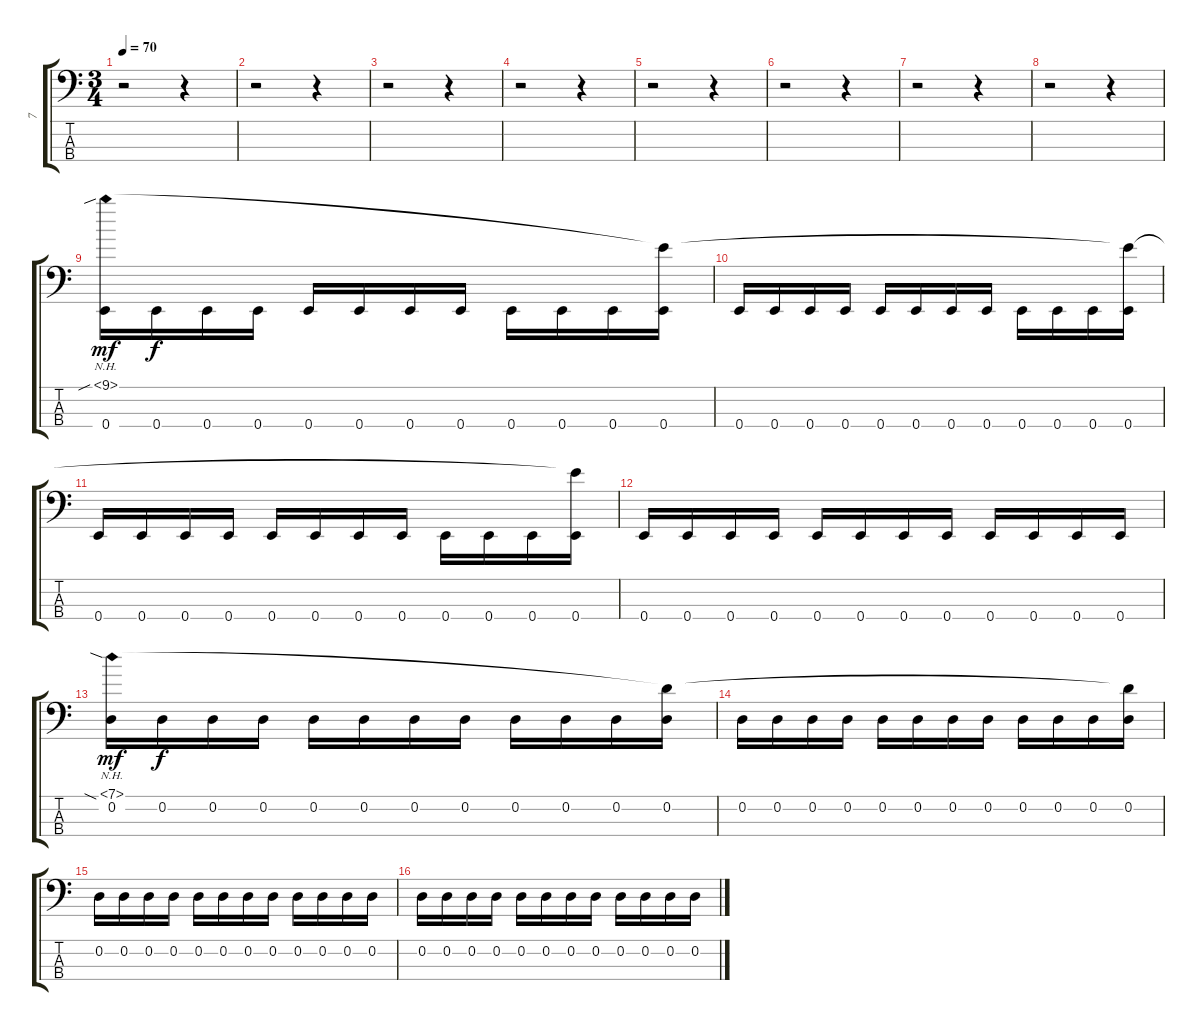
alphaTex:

\track ("7" "7") {instrument acousticbass}
\staff {score tabs}
\tuning (G2 D2 A1 E1) {hide}
\ts (3 4)
\tempo 70
\clef f4
\ks c
r.2{dy f} r.4 |
r.2 r.4 |
r.2 r.4 |
r.2 r.4 |
r.2 r.4 |
r.2 r.4 |
r.2 r.4 |
r.2 r.4 |
(9.1{nh sib} 0.4).16{dy mf} 0.4.16{dy f} 0.4.16 0.4.16 0.4.16 0.4.16 0.4.16 0.4.16 0.4.16 0.4.16 0.4.16 (9.1{t} 0.4).16 |
0.4.16 0.4.16 0.4.16 0.4.16 0.4.16 0.4.16 0.4.16 0.4.16 0.4.16 0.4.16 0.4.16 (9.1{t} 0.4).16 |
0.4.16 0.4.16 0.4.16 0.4.16 0.4.16 0.4.16 0.4.16 0.4.16 0.4.16 0.4.16 0.4.16 (9.1{t} 0.4).16 |
0.4.16 0.4.16 0.4.16 0.4.16 0.4.16 0.4.16 0.4.16 0.4.16 0.4.16 0.4.16 0.4.16 0.4.16 |
(7.1{nh sia} 0.2).16{dy mf} 0.2.16{dy f} 0.2.16 0.2.16 0.2.16 0.2.16 0.2.16 0.2.16 0.2.16 0.2.16 0.2.16 (7.1{t} 0.2).16 |
0.2.16 0.2.16 0.2.16 0.2.16 0.2.16 0.2.16 0.2.16 0.2.16 0.2.16 0.2.16 0.2.16 (7.1{t} 0.2).16 |
0.2.16 0.2.16 0.2.16 0.2.16 0.2.16 0.2.16 0.2.16 0.2.16 0.2.16 0.2.16 0.2.16 0.2.16 |
0.2.16 0.2.16 0.2.16 0.2.16 0.2.16 0.2.16 0.2.16 0.2.16 0.2.16 0.2.16 0.2.16 0.2.16
